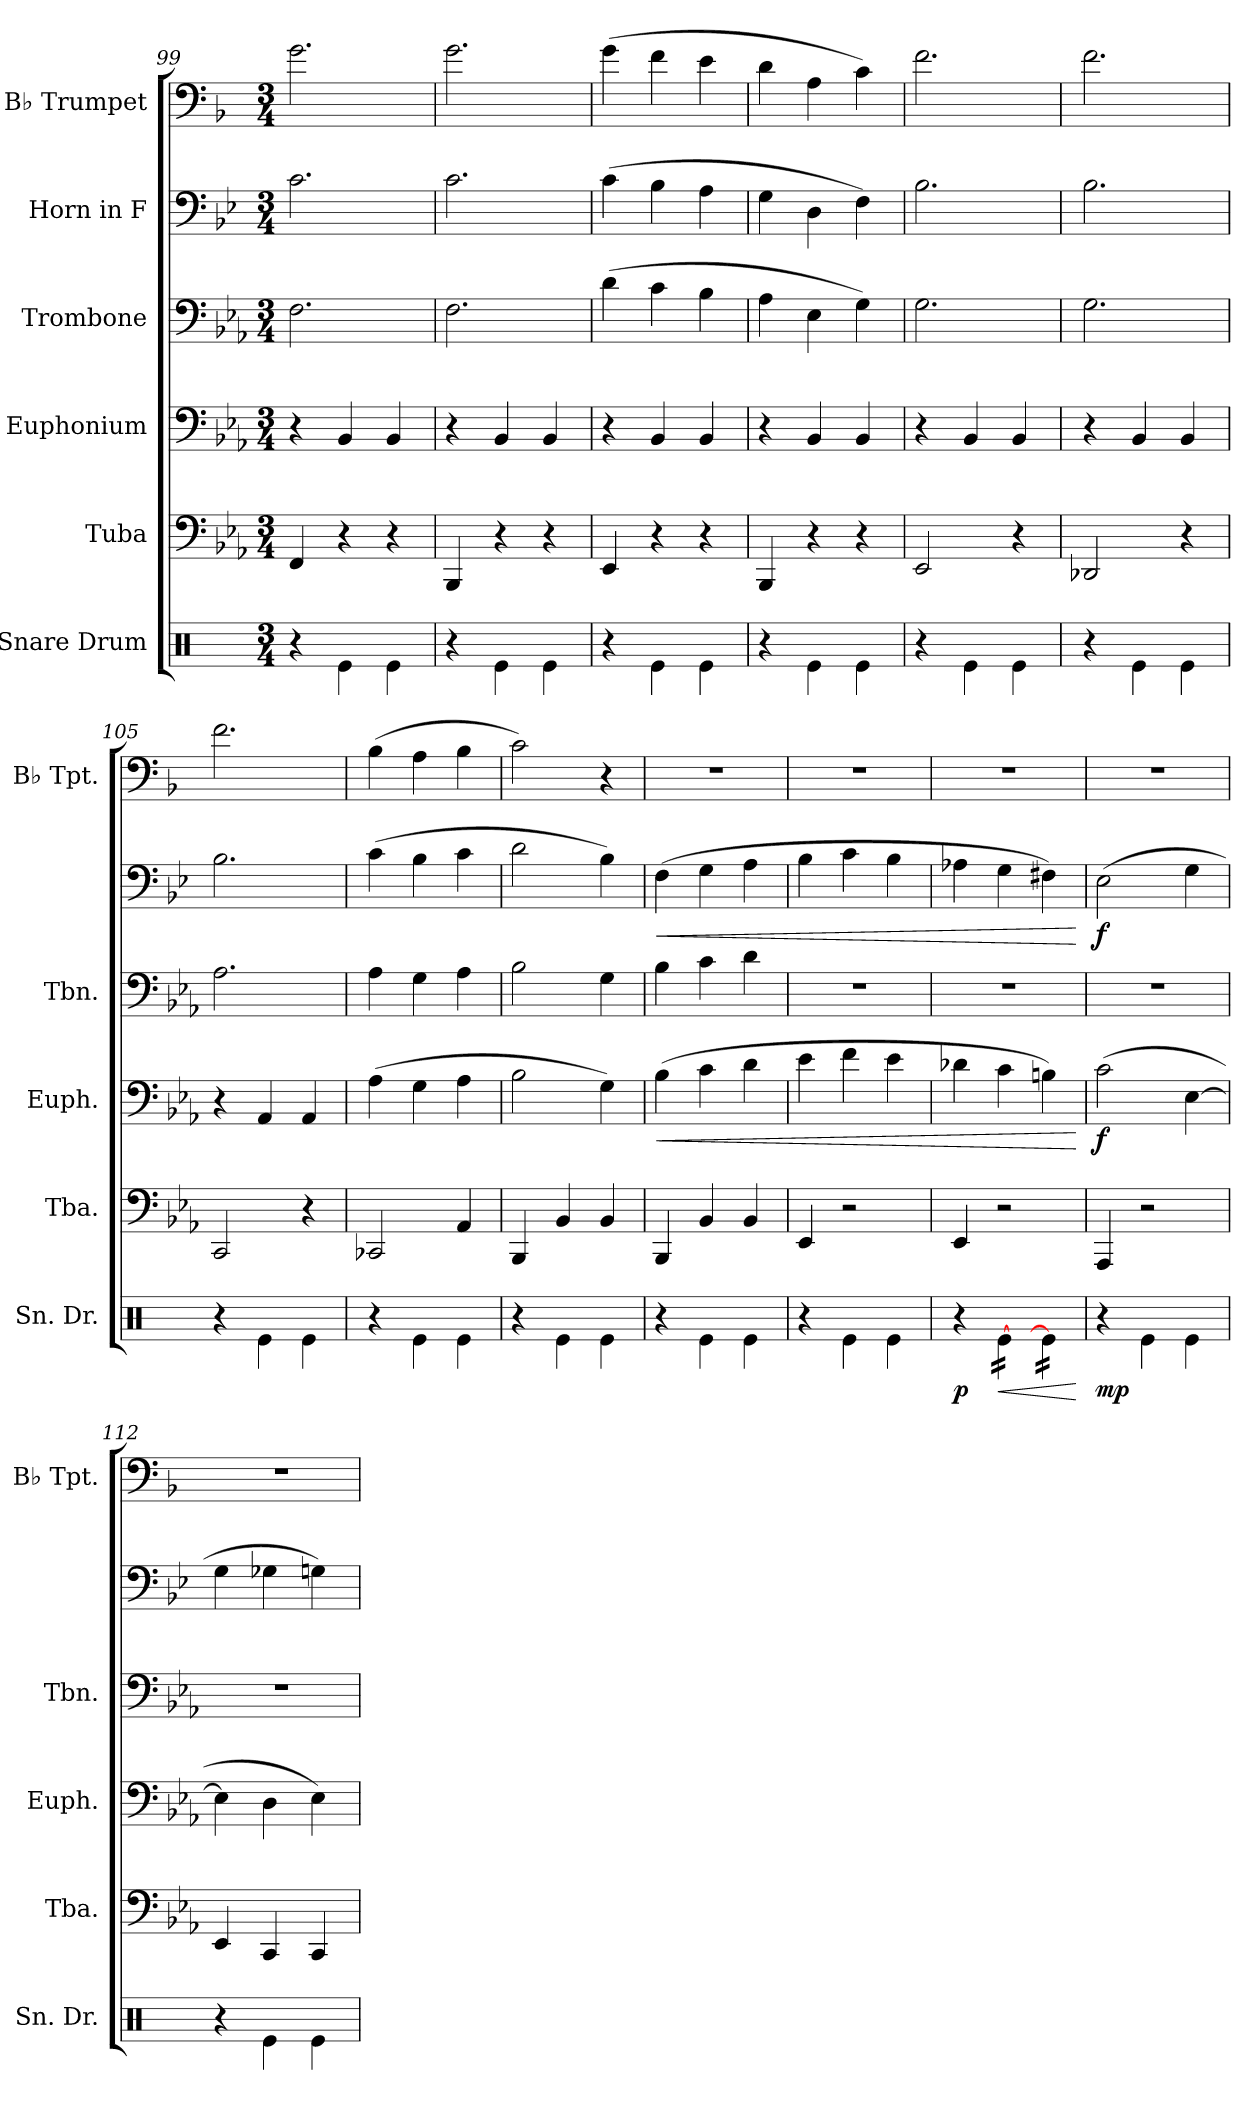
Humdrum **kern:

**kern	**dynam	**kern	**kern	**dynam	**kern	**kern	**dynam	**kern
*part6	*part6	*part5	*part4	*part4	*part3	*part2	*part2	*part1
*staff6	*staff6	*staff5	*staff4	*staff4	*staff3	*staff2	*staff2	*staff1
*I"Snare Drum	*	*I"Tuba	*I"Euphonium	*	*I"Trombone	*I"Horn in F	*	*I"B♭ Trumpet
*I'Sn. Dr.	*	*I'Tba.	*I'Euph.	*	*I'Tbn.	*	*	*I'B♭ Tpt.
*clefX	*	*clefF4	*clefF4	*	*clefF4	*clefF4	*	*clefF4
*	*	*	*	*	*	*ITrd4c7	*	*ITrd1c2
*k[]	*	*k[b-e-a-]	*k[b-e-a-]	*	*k[b-e-a-]	*k[b-e-a-]	*	*k[b-e-a-]
*M3/4	*	*M3/4	*M3/4	*	*M3/4	*M3/4	*	*M3/4
=99	=99	=99	=99	=99	=99	=99	=99	=99
4r	.	4FF/	4r	.	2.F\	2.F\	.	2.f\
4Re\	.	4r	4BB-/	.	.	.	.	.
4Re\	.	4r	4BB-/	.	.	.	.	.
=100	=100	=100	=100	=100	=100	=100	=100	=100
4r	.	4BBB-/	4r	.	2.F\	2.F\	.	2.f\
4Re\	.	4r	4BB-/	.	.	.	.	.
4Re\	.	4r	4BB-/	.	.	.	.	.
=101	=101	=101	=101	=101	=101	=101	=101	=101
4r	.	4EE-/	4r	.	(4d\	(4F\	.	(4f\
4Re\	.	4r	4BB-/	.	4c\	4E-\	.	4e-\
4Re\	.	4r	4BB-/	.	4B-\	4D\	.	4d\
!!LO:LB:g=z
=102	=102	=102	=102	=102	=102	=102	=102	=102
4r	.	4BBB-/	4r	.	4A-\	4C\	.	4c\
4Re\	.	4r	4BB-/	.	4E-\	4GG\	.	4G\
4Re\	.	4r	4BB-/	.	4G\)	4BB-\)	.	4B-\)
=103	=103	=103	=103	=103	=103	=103	=103	=103
4r	.	2EE-/	4r	.	2.G\	2.E-\	.	2.e-\
4Re\	.	.	4BB-/	.	.	.	.	.
4Re\	.	4r	4BB-/	.	.	.	.	.
=104	=104	=104	=104	=104	=104	=104	=104	=104
4r	.	2DD-X/	4r	.	2.G\	2.E-\	.	2.e-\
4Re\	.	.	4BB-/	.	.	.	.	.
4Re\	.	4r	4BB-/	.	.	.	.	.
=105	=105	=105	=105	=105	=105	=105	=105	=105
4r	.	2CC/	4r	.	2.A-\	2.E-\	.	2.e-\
4Re\	.	.	4AA-/	.	.	.	.	.
4Re\	.	4r	4AA-/	.	.	.	.	.
=106	=106	=106	=106	=106	=106	=106	=106	=106
4r	.	2CC-X/	(4A-\	.	4A-\	(4F\	.	(4A-\
4Re\	.	.	4G\	.	4G\	4E-\	.	4G\
4Re\	.	4AA-/	4A-\	.	4A-\	4F\	.	4A-\
=107	=107	=107	=107	=107	=107	=107	=107	=107
4r	.	4BBB-/	2B-\	.	2B-\	2G\	.	2B-\)
4Re\	.	4BB-/	.	.	.	.	.	.
4Re\	.	4BB-/	4G\)	.	4G\	4E-\)	.	4r
=108	=108	=108	=108	=108	=108	=108	=108	=108
!	!	!	!	!LO:HP:b	!	!	!LO:HP:b	!
4r	.	4BBB-/	(4B-\	<	4B-\	(4BB-\	<	2.r
4Re\	.	4BB-/	4c\	.	4c\	4C\	.	.
4Re\	.	4BB-/	4d\	.	4d\	4D\	.	.
=109	=109	=109	=109	=109	=109	=109	=109	=109
4r	.	4EE-/	4e-\	.	2.r	4E-\	.	2.r
4Re\	.	2r	4f\	.	.	4F\	.	.
4Re\	.	.	4e-\	.	.	4E-\	.	.
=110	=110	=110	=110	=110	=110	=110	=110	=110
!	!LO:DY:b	!	!	!	!	!	!	!
4r	p	4EE-/	4d-X\	.	2.r	4D-X\	.	2.r
!	!LO:HP:b	!	!	!	!	!	!	!
*tremolo	*	*	*	*	*	*	*	*
[16Re\LL	<	2r	4c\	.	.	4C\	.	.
16Re\	.	.	.	.	.	.	.	.
16Re\	.	.	.	.	.	.	.	.
16Re\JJ	.	.	.	.	.	.	.	.
16Re\]LL	.	.	4Bn\)	.	.	4BBn\)	.	.
16Re\	.	.	.	.	.	.	.	.
16Re\	.	.	.	.	.	.	.	.
16Re\JJ	.	.	.	.	.	.	.	.
*Xtremolo	*	*	*	*	*	*	*	*
.	[	.	.	[	.	.	[	.
!!LO:PB:g=z
=111	=111	=111	=111	=111	=111	=111	=111	=111
!	!LO:DY:b	!	!	!LO:DY:b	!	!	!LO:DY:b	!
4r	mp	4AAA-/	(2c\	f	2.r	(2AA-\	f	2.r
4Re\	.	2r	.	.	.	.	.	.
4Re\	.	.	[4E-\	.	.	4C\	.	.
=112	=112	=112	=112	=112	=112	=112	=112	=112
4r	.	4EE-/	4E-\]	.	2.r	4C\	.	2.r
4Re\	.	4CC/	4D\	.	.	4C-X\	.	.
4Re\	.	4CC/	4E-\)	.	.	4Cn\)	.	.
=	=	=	=	=	=	=	=	=
*-	*-	*-	*-	*-	*-	*-	*-	*-
